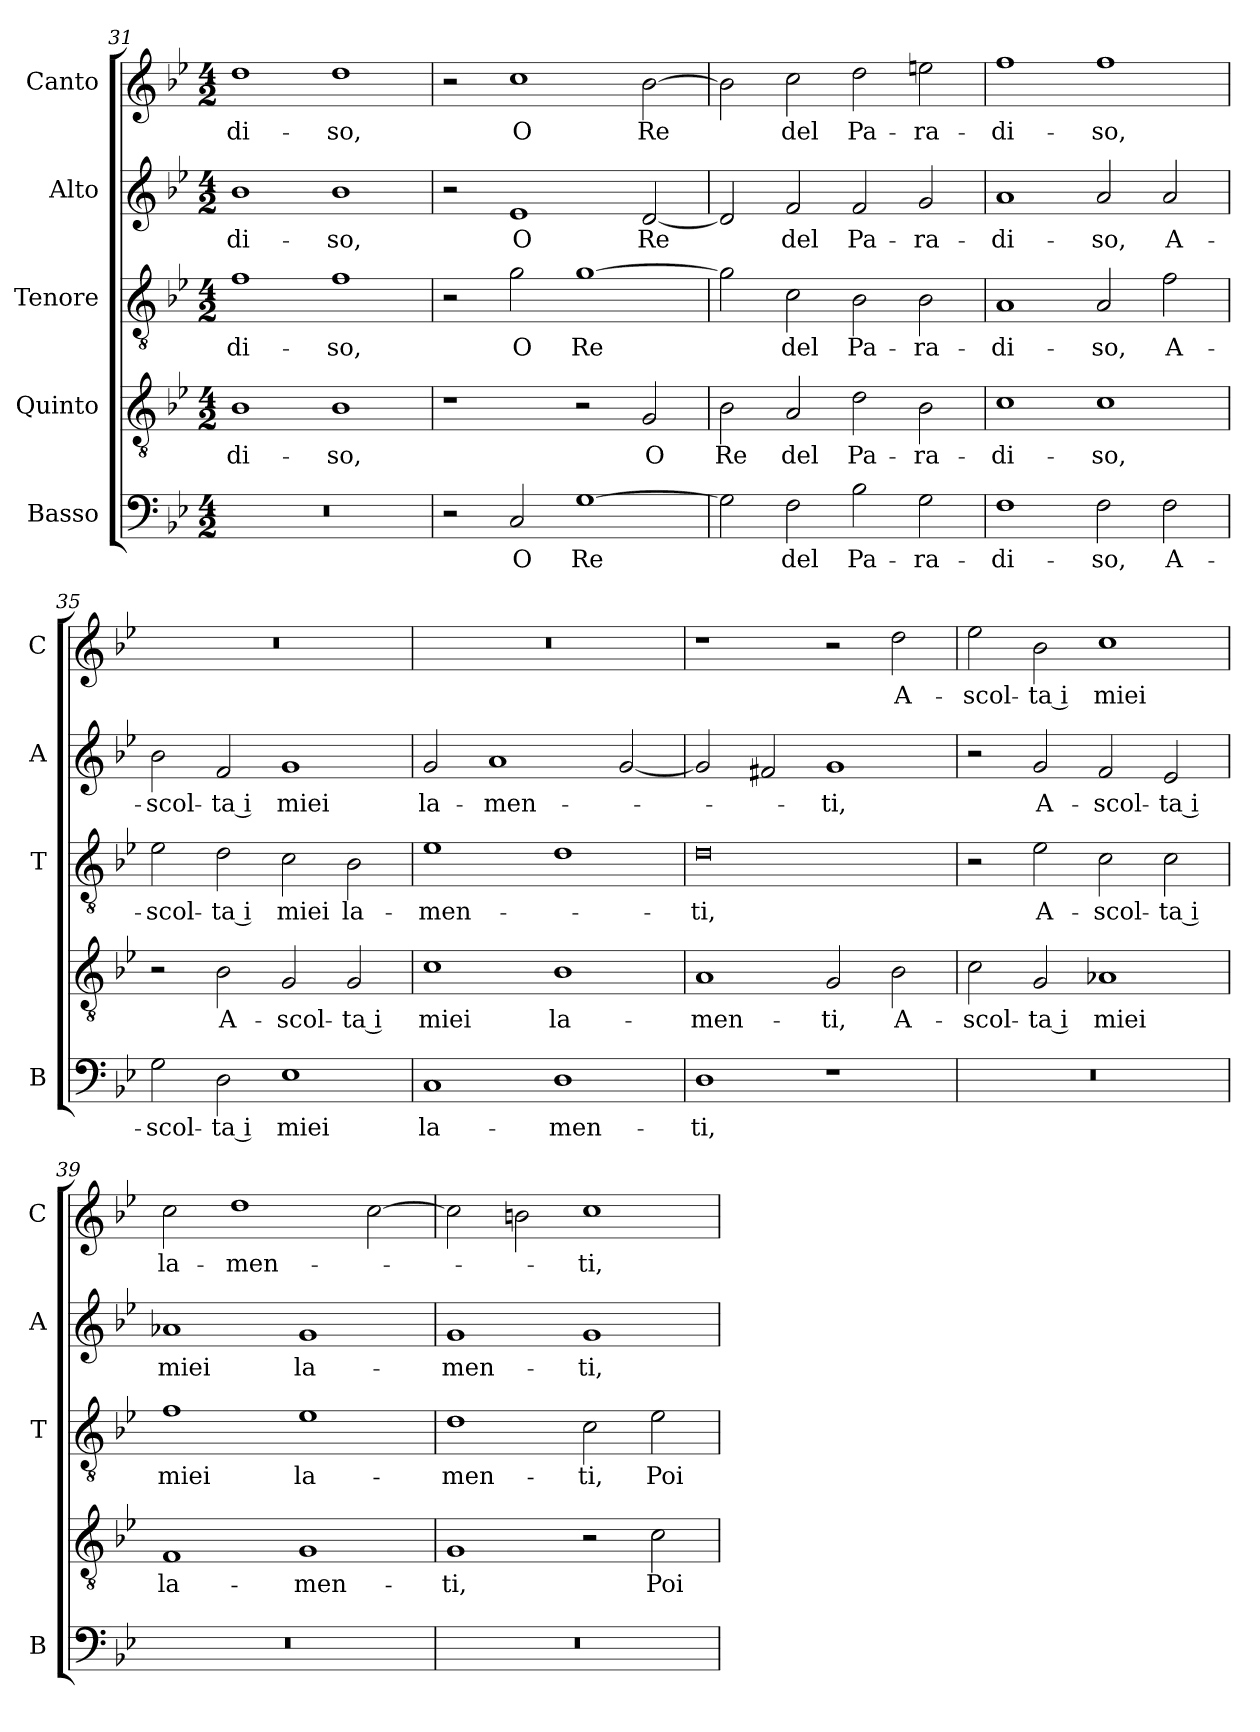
**kern	**text	**kern	**text	**kern	**text	**kern	**text	**kern	**text
*part5	*part5	*part4	*part4	*part3	*part3	*part2	*part2	*part1	*part1
*staff5	*staff5	*staff4	*staff4	*staff3	*staff3	*staff2	*staff2	*staff1	*staff1
*I"Basso	*	*I"Quinto	*	*I"Tenore	*	*I"Alto	*	*I"Canto	*
*I'B	*	*	*	*I'T	*	*I'A	*	*I'C	*
*clefF4	*	*clefGv2	*	*clefGv2	*	*clefG2	*	*clefG2	*
*k[b-e-]	*	*k[b-e-]	*	*k[b-e-]	*	*k[b-e-]	*	*k[b-e-]	*
*B-:	*	*B-:	*	*B-:	*	*B-:	*	*B-:	*
*M4/2	*	*M4/2	*	*M4/2	*	*M4/2	*	*M4/2	*
=31	=31	=31	=31	=31	=31	=31	=31	=31	=31
!	!	!	!LO:LY:b	!	!LO:LY:b	!	!LO:LY:b	!	!LO:LY:b
0r	.	1B-	-di-	1f	-di-	1b-	-di-	1dd	-di-
!	!	!	!LO:LY:b	!	!LO:LY:b	!	!LO:LY:b	!	!LO:LY:b
.	.	1B-	-so,	1f	-so,	1b-	-so,	1dd	-so,
=32	=32	=32	=32	=32	=32	=32	=32	=32	=32
2r	.	1r	.	2r	.	2r	.	2r	.
!	!LO:LY:b	!	!	!	!LO:LY:b	!	!LO:LY:b	!	!LO:LY:b
2C/	O	.	.	2g\	O	1e-	O	1cc	O
!	!LO:LY:b	!	!	!	!LO:LY:b	!	!	!	!
[1G	Re	2r	.	[1g	Re	.	.	.	.
!	!	!	!LO:LY:b	!	!	!	!LO:LY:b	!	!LO:LY:b
.	.	2G/	O	.	.	[2d/	Re	[2b-\	Re
=33	=33	=33	=33	=33	=33	=33	=33	=33	=33
!	!	!	!LO:LY:b	!	!	!	!	!	!
2G\]	.	2B-\	Re	2g\]	.	2d/]	.	2b-\]	.
!	!LO:LY:b	!	!LO:LY:b	!	!LO:LY:b	!	!LO:LY:b	!	!LO:LY:b
2F\	del	2A/	del	2c\	del	2f/	del	2cc\	del
!	!LO:LY:b	!	!LO:LY:b	!	!LO:LY:b	!	!LO:LY:b	!	!LO:LY:b
2B-\	Pa-	2d\	Pa-	2B-\	Pa-	2f/	Pa-	2dd\	Pa-
!	!LO:LY:b	!	!LO:LY:b	!	!LO:LY:b	!	!LO:LY:b	!	!LO:LY:b
2G\	-ra-	2B-\	-ra-	2B-\	-ra-	2g/	-ra-	2een\	-ra-
=34	=34	=34	=34	=34	=34	=34	=34	=34	=34
!	!LO:LY:b	!	!LO:LY:b	!	!LO:LY:b	!	!LO:LY:b	!	!LO:LY:b
1F	-di-	1c	-di-	1A	-di-	1a	-di-	1ff	-di-
!	!LO:LY:b	!	!LO:LY:b	!	!LO:LY:b	!	!LO:LY:b	!	!LO:LY:b
2F\	-so,	1c	-so,	2A/	-so,	2a/	-so,	1ff	-so,
!	!LO:LY:b	!	!	!	!LO:LY:b	!	!LO:LY:b	!	!
2F\	A-	.	.	2f\	A-	2a/	A-	.	.
!!LO:LB:g=z
=35	=35	=35	=35	=35	=35	=35	=35	=35	=35
!	!LO:LY:b	!	!	!	!LO:LY:b	!	!LO:LY:b	!	!
2G\	-scol-	2r	.	2e-\	-scol-	2b-\	-scol-	0r	.
!	!LO:LY:b	!	!LO:LY:b	!	!LO:LY:b	!	!LO:LY:b	!	!
2D\	-ta i	2B-\	A-	2d\	-ta i	2f/	-ta i	.	.
!	!LO:LY:b	!	!LO:LY:b	!	!LO:LY:b	!	!LO:LY:b	!	!
1E-	miei	2G/	-scol-	2c\	miei	1g	miei	.	.
!	!	!	!LO:LY:b	!	!LO:LY:b	!	!	!	!
.	.	2G/	-ta i	2B-\	la-	.	.	.	.
=36	=36	=36	=36	=36	=36	=36	=36	=36	=36
!	!LO:LY:b	!	!LO:LY:b	!	!LO:LY:b	!	!LO:LY:b	!	!
1C	la-	1c	miei	1e-	-men-	2g/	la-	0r	.
!	!	!	!	!	!	!	!LO:LY:b	!	!
.	.	.	.	.	.	1a	-men-	.	.
!	!LO:LY:b	!	!LO:LY:b	!	!	!	!	!	!
1D	-men-	1B-	la-	1d	.	.	.	.	.
.	.	.	.	.	.	[2g/	.	.	.
=37	=37	=37	=37	=37	=37	=37	=37	=37	=37
!	!LO:LY:b	!	!LO:LY:b	!	!LO:LY:b	!	!	!	!
1D	-ti,	1A	-men-	0d	-ti,	2g/]	.	1r	.
.	.	.	.	.	.	2f#X/	.	.	.
!	!	!	!LO:LY:b	!	!	!	!LO:LY:b	!	!
1r	.	2G/	-ti,	.	.	1g	-ti,	2r	.
!	!	!	!LO:LY:b	!	!	!	!	!	!LO:LY:b
.	.	2B-\	A-	.	.	.	.	2dd\	A-
=38	=38	=38	=38	=38	=38	=38	=38	=38	=38
!	!	!	!LO:LY:b	!	!	!	!	!	!LO:LY:b
0r	.	2c\	-scol-	2r	.	2r	.	2ee-\	-scol-
!	!	!	!LO:LY:b	!	!LO:LY:b	!	!LO:LY:b	!	!LO:LY:b
.	.	2G/	-ta i	2e-\	A-	2g/	A-	2b-\	-ta i
!	!	!	!LO:LY:b	!	!LO:LY:b	!	!LO:LY:b	!	!LO:LY:b
.	.	1A-X	miei	2c\	-scol-	2f/	-scol-	1cc	miei
!	!	!	!	!	!LO:LY:b	!	!LO:LY:b	!	!
.	.	.	.	2c\	-ta i	2e-/	-ta i	.	.
=39	=39	=39	=39	=39	=39	=39	=39	=39	=39
!	!	!	!LO:LY:b	!	!LO:LY:b	!	!LO:LY:b	!	!LO:LY:b
0r	.	1F	la-	1f	miei	1a-X	miei	2cc\	la-
!	!	!	!	!	!	!	!	!	!LO:LY:b
.	.	.	.	.	.	.	.	1dd	-men-
!	!	!	!LO:LY:b	!	!LO:LY:b	!	!LO:LY:b	!	!
.	.	1G	-men-	1e-	la-	1g	la-	.	.
.	.	.	.	.	.	.	.	[2cc\	.
!!LO:PB:g=z
=40	=40	=40	=40	=40	=40	=40	=40	=40	=40
!	!	!	!LO:LY:b	!	!LO:LY:b	!	!LO:LY:b	!	!
0r	.	1G	-ti,	1d	-men-	1g	-men-	2cc\]	.
.	.	.	.	.	.	.	.	2bn\	.
!	!	!	!	!	!LO:LY:b	!	!LO:LY:b	!	!LO:LY:b
.	.	2r	.	2c\	-ti,	1g	-ti,	1cc	-ti,
!	!	!	!LO:LY:b	!	!LO:LY:b	!	!	!	!
.	.	2c\	Poi	2e-\	Poi	.	.	.	.
=	=	=	=	=	=	=	=	=	=
*-	*-	*-	*-	*-	*-	*-	*-	*-	*-
